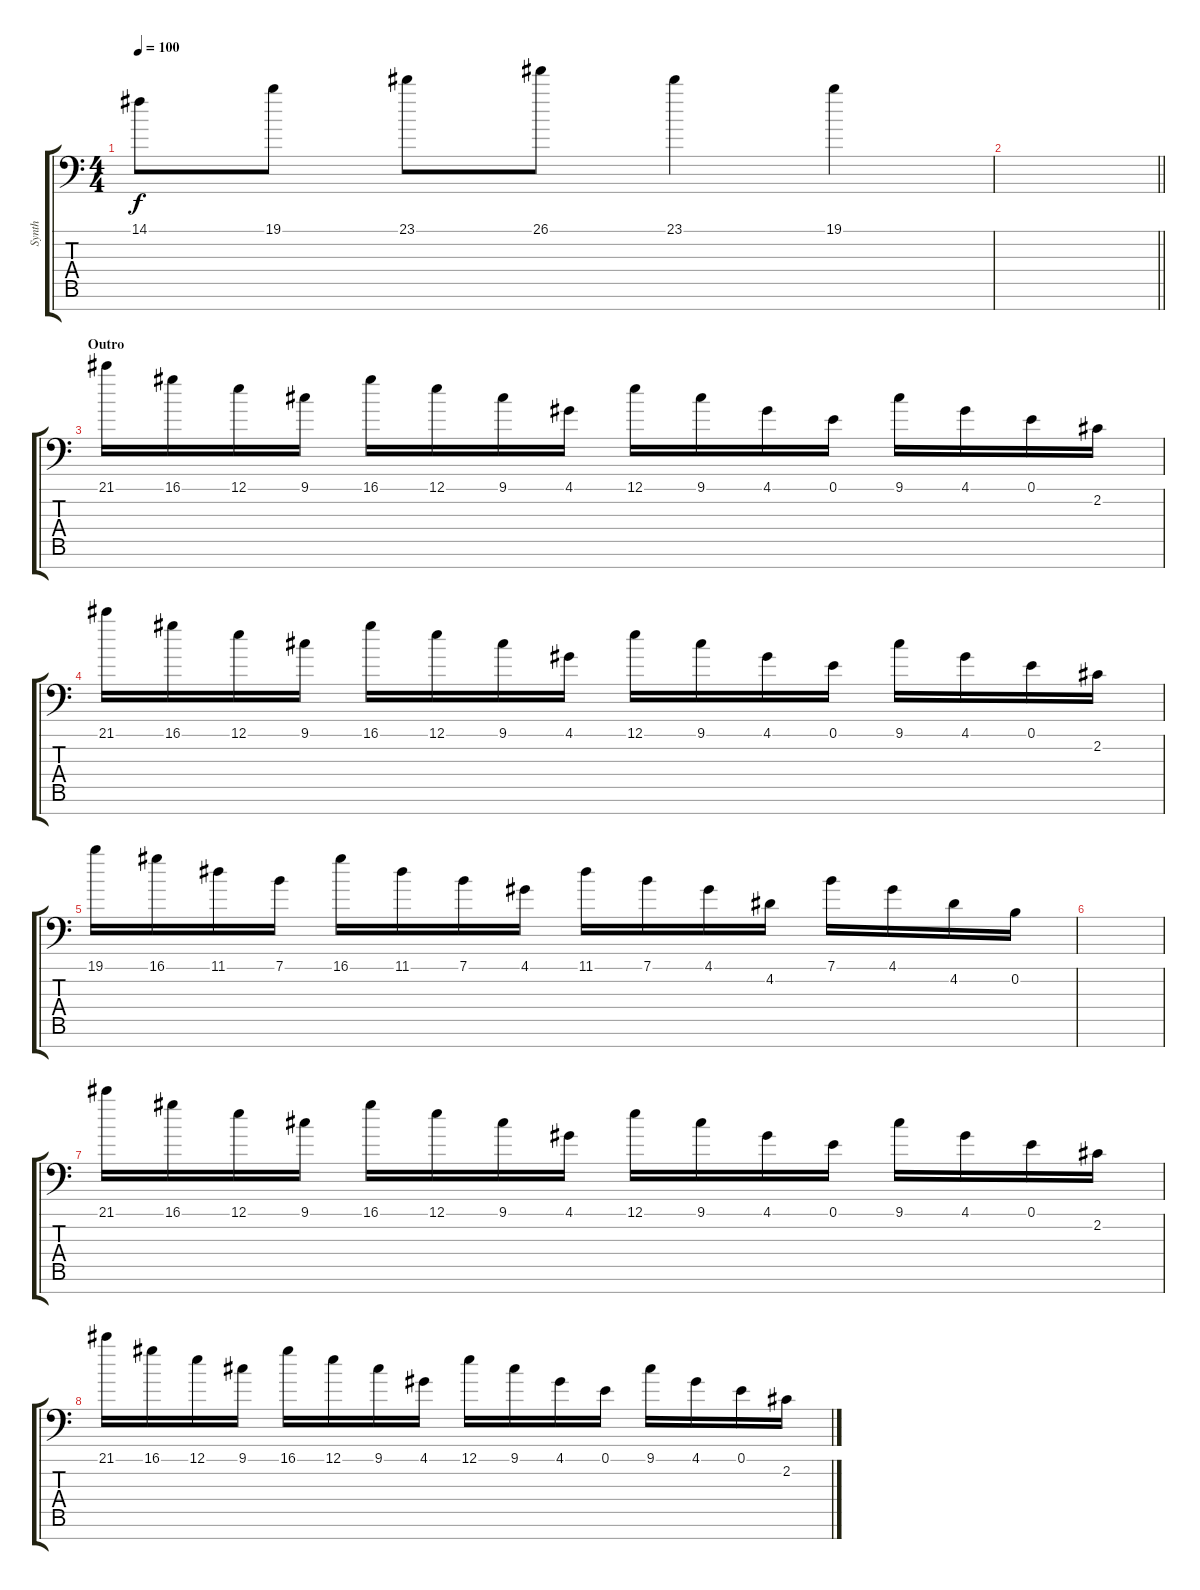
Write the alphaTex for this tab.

\track ("Synth" "Synth") {instrument xylophone}
\staff {score tabs}
\tuning (E4 B3 G3 D3 A2 E2 C-1) {hide}
\ts (4 4)
\tempo 100
\clef f4
\ks c
14.1.8{dy f} 19.1.8 23.1.8 26.1.8 23.1.4 19.1.4 |
\barLineRight lightlight
|
\section ("" "Outro")
21.1.16{volume 7 instrument fx1rain} 16.1.16 12.1.16 9.1.16 16.1.16 12.1.16 9.1.16 4.1.16 12.1.16 9.1.16 4.1.16 0.1.16 9.1.16 4.1.16 0.1.16 2.2.16 |
21.1.16 16.1.16 12.1.16 9.1.16 16.1.16 12.1.16 9.1.16 4.1.16 12.1.16 9.1.16 4.1.16 0.1.16 9.1.16 4.1.16 0.1.16 2.2.16 |
19.1.16 16.1.16 11.1.16 7.1.16 16.1.16 11.1.16 7.1.16 4.1.16 11.1.16 7.1.16 4.1.16 4.2.16 7.1.16 4.1.16 4.2.16 0.2.16 |
|
21.1.16 16.1.16 12.1.16 9.1.16 16.1.16 12.1.16 9.1.16 4.1.16 12.1.16 9.1.16 4.1.16 0.1.16 9.1.16 4.1.16 0.1.16 2.2.16 |
21.1.16 16.1.16 12.1.16 9.1.16 16.1.16 12.1.16 9.1.16 4.1.16 12.1.16 9.1.16 4.1.16 0.1.16 9.1.16 4.1.16 0.1.16 2.2.16
